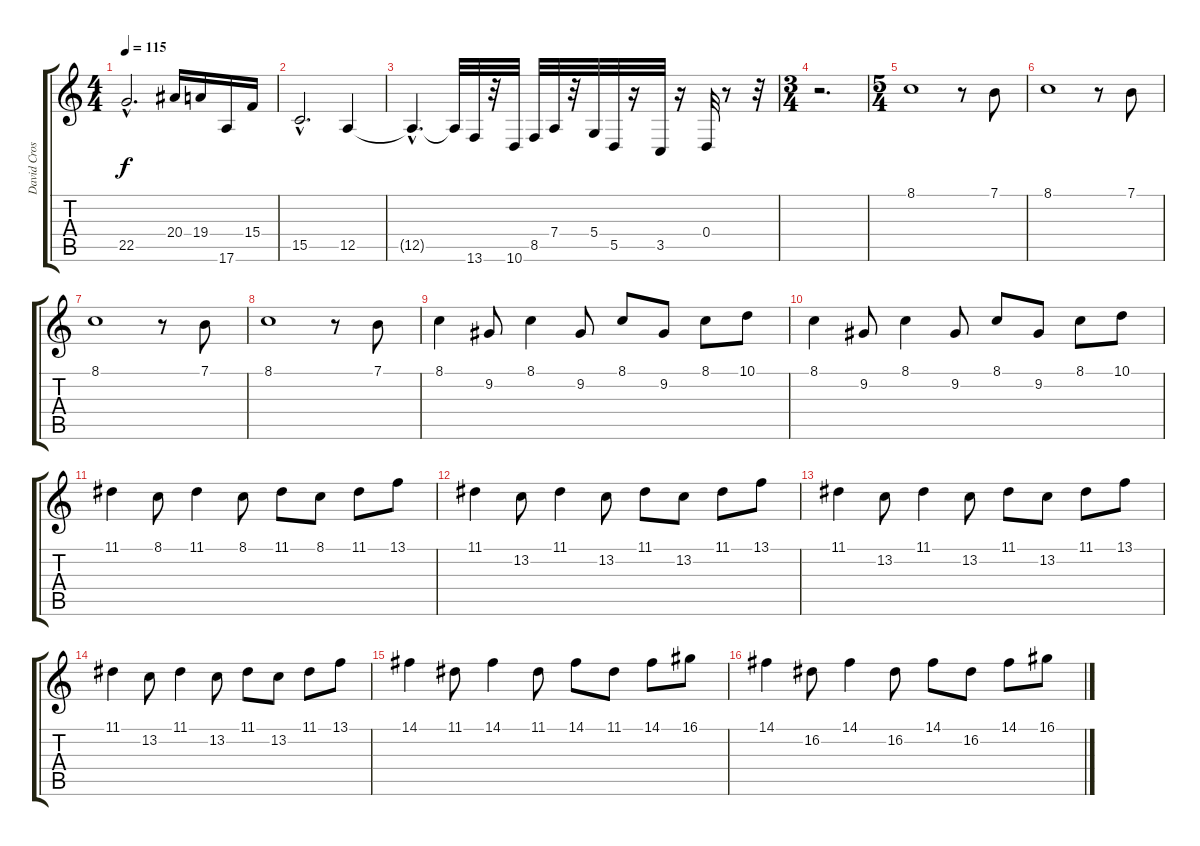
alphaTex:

\track ("David Cross (violin)" "David Cros") {instrument violin}
\staff {score tabs}
\tuning (E4 B3 G3 D3 A2 E2) {hide}
\ts (4 4)
\tempo 115
\clef g2
\ks c
22.5{hac}.2{d dy f} 20.4.16 19.4.16 17.6.16 15.4.16 |
15.5{hac}.2{d} 12.5.4 |
12.5{hac t}.4{d} 12.5{t}.32 13.6.32 r.32 10.6.32 8.5.32 7.4.32 r.32 5.4.32 5.5.32 r.16 3.5.32 r.16 0.4.32 r.8 r.32 |
\ts (3 4)
r.2{d} |
\ts (5 4)
8.1.1 r.8 7.1.8 |
8.1.1 r.8 7.1.8 |
8.1.1 r.8 7.1.8 |
8.1.1 r.8 7.1.8 |
8.1.4 9.2.8 8.1.4 9.2.8 8.1.8 9.2.8 8.1.8 10.1.8 |
8.1.4 9.2.8 8.1.4 9.2.8 8.1.8 9.2.8 8.1.8 10.1.8 |
11.1.4 8.1.8 11.1.4 8.1.8 11.1.8 8.1.8 11.1.8 13.1.8 |
11.1.4 13.2.8 11.1.4 13.2.8 11.1.8 13.2.8 11.1.8 13.1.8 |
11.1.4 13.2.8 11.1.4 13.2.8 11.1.8 13.2.8 11.1.8 13.1.8 |
11.1.4 13.2.8 11.1.4 13.2.8 11.1.8 13.2.8 11.1.8 13.1.8 |
14.1.4 11.1.8 14.1.4 11.1.8 14.1.8 11.1.8 14.1.8 16.1.8 |
14.1.4 16.2.8 14.1.4 16.2.8 14.1.8 16.2.8 14.1.8 16.1.8
